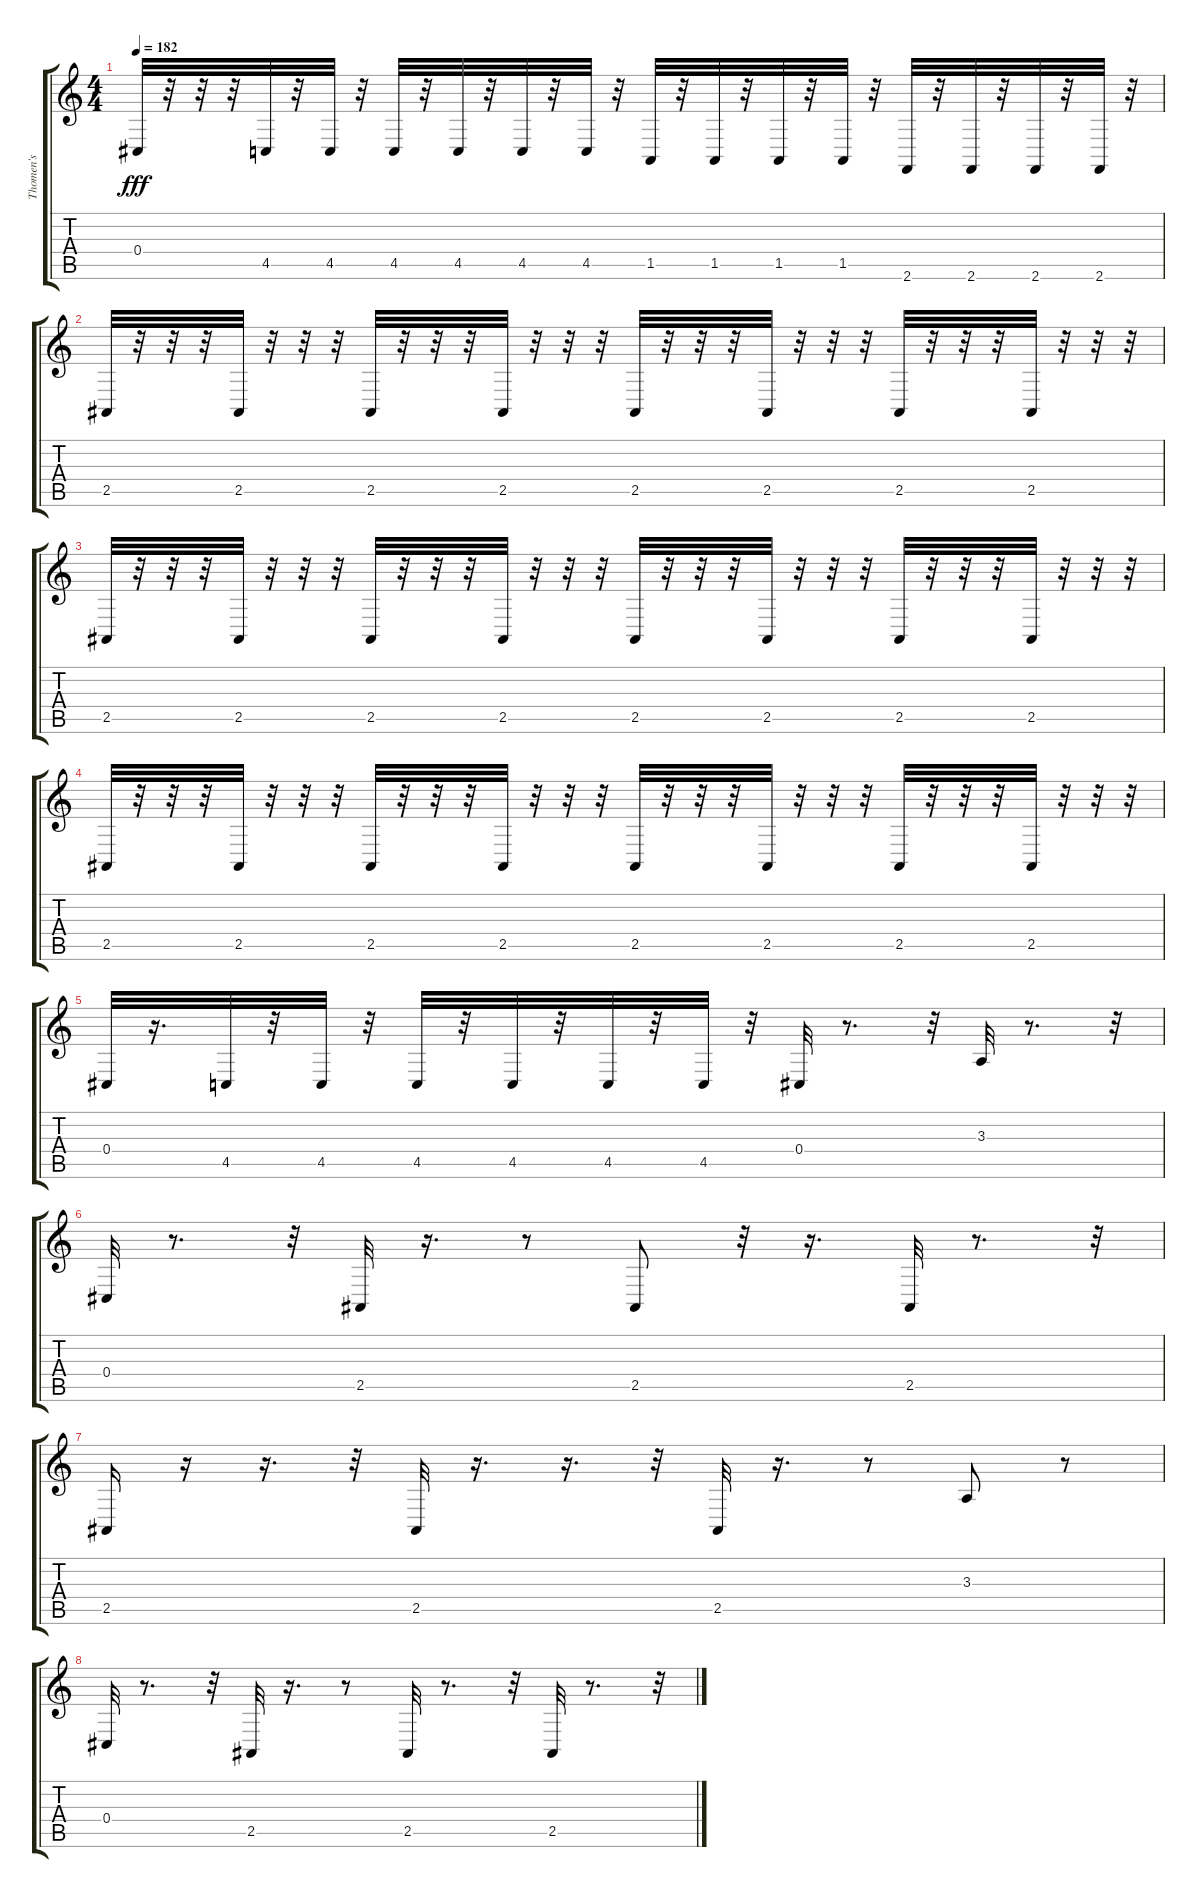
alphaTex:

\track ("Thomen's " "Thomen's ") {instrument acousticgrandpiano}
\staff {score tabs}
\tuning (Eb4 Bb3 Gb3 Db3 Ab2 Eb2) {hide}
\ts (4 4)
\tempo 182
\clef g2
\ks c
0.4.32{dy fff} r.32 r.32 r.32 4.5.32 r.32 4.5.32 r.32 4.5.32 r.32 4.5.32 r.32 4.5.32 r.32 4.5.32 r.32 1.5.32 r.32 1.5.32 r.32 1.5.32 r.32 1.5.32 r.32 2.6.32 r.32 2.6.32 r.32 2.6.32 r.32 2.6.32 r.32 |
2.5.32 r.32 r.32 r.32 2.5.32 r.32 r.32 r.32 2.5.32 r.32 r.32 r.32 2.5.32 r.32 r.32 r.32 2.5.32 r.32 r.32 r.32 2.5.32 r.32 r.32 r.32 2.5.32 r.32 r.32 r.32 2.5.32 r.32 r.32 r.32 |
2.5.32 r.32 r.32 r.32 2.5.32 r.32 r.32 r.32 2.5.32 r.32 r.32 r.32 2.5.32 r.32 r.32 r.32 2.5.32 r.32 r.32 r.32 2.5.32 r.32 r.32 r.32 2.5.32 r.32 r.32 r.32 2.5.32 r.32 r.32 r.32 |
2.5.32 r.32 r.32 r.32 2.5.32 r.32 r.32 r.32 2.5.32 r.32 r.32 r.32 2.5.32 r.32 r.32 r.32 2.5.32 r.32 r.32 r.32 2.5.32 r.32 r.32 r.32 2.5.32 r.32 r.32 r.32 2.5.32 r.32 r.32 r.32 |
0.4.32 r.16{d} 4.5.32 r.32 4.5.32 r.32 4.5.32 r.32 4.5.32 r.32 4.5.32 r.32 4.5.32 r.32 0.4.32 r.8{d} r.32 3.3.32 r.8{d} r.32 |
0.4.32 r.8{d} r.32 2.5.32 r.16{d} r.8 2.5.8 r.32 r.16{d} 2.5.32 r.8{d} r.32 |
2.5.16 r.16 r.16{d} r.32 2.5.32 r.16{d} r.16{d} r.32 2.5.32 r.16{d} r.8 3.3.8 r.8 |
0.4.32 r.8{d} r.32 2.5.32 r.16{d} r.8 2.5.32 r.8{d} r.32 2.5.32 r.8{d} r.32
